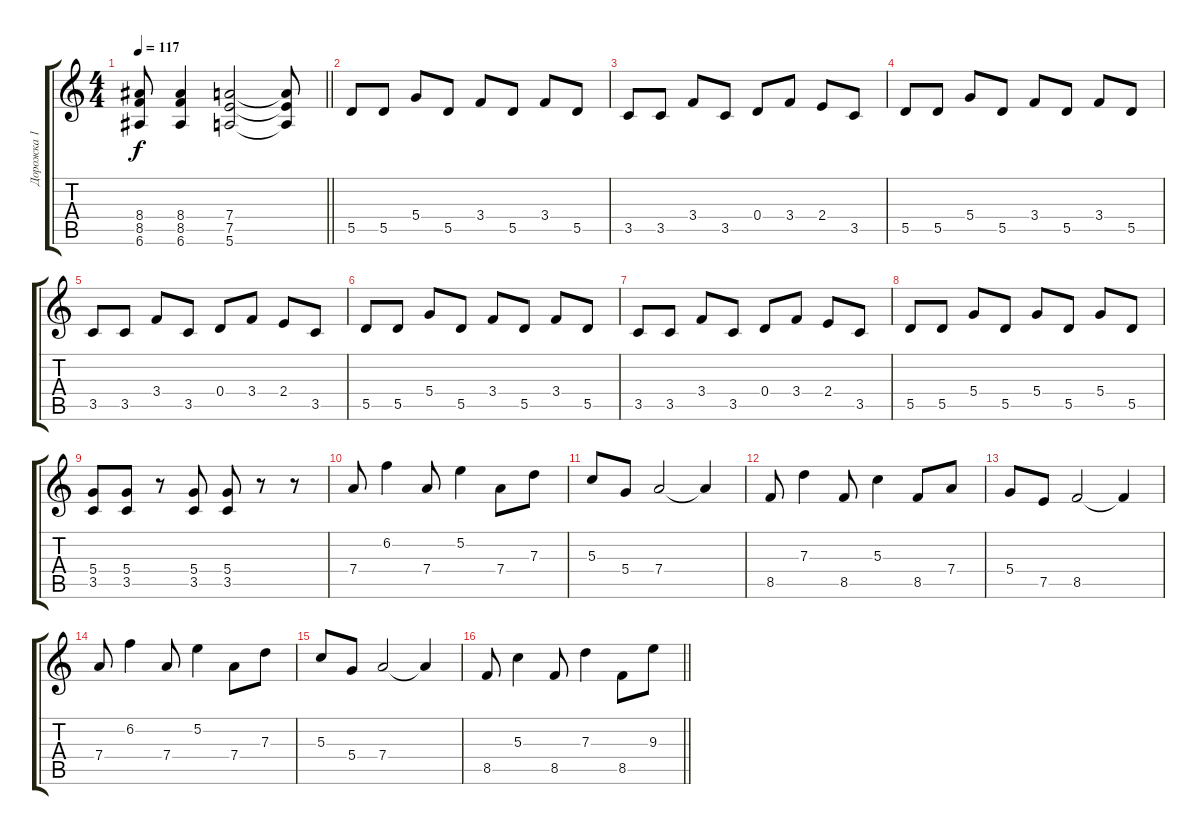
\track ("Дорожка 1" "Дорожка 1") {instrument acousticguitarsteel}
\staff {score tabs}
\tuning (E4 B3 G3 D3 A2 E2) {hide}
\ts (4 4)
\tempo 117
\clef g2
\barLineRight lightlight
\ks c
(8.4 8.5 6.6).8{dy f} (8.4 8.5 6.6).4 (7.4 7.5 5.6).2 (7.4{t} 7.5{t} 5.6{t}).8 |
5.5.8{volume 16 instrument overdrivenguitar} 5.5.8 5.4.8 5.5.8 3.4.8 5.5.8 3.4.8 5.5.8 |
3.5.8 3.5.8 3.4.8 3.5.8 0.4.8 3.4.8 2.4.8 3.5.8 |
5.5.8 5.5.8 5.4.8 5.5.8 3.4.8 5.5.8 3.4.8 5.5.8 |
3.5.8 3.5.8 3.4.8 3.5.8 0.4.8 3.4.8 2.4.8 3.5.8 |
5.5.8 5.5.8 5.4.8 5.5.8 3.4.8 5.5.8 3.4.8 5.5.8 |
3.5.8 3.5.8 3.4.8 3.5.8 0.4.8 3.4.8 2.4.8 3.5.8 |
5.5.8 5.5.8 5.4.8 5.5.8 5.4.8 5.5.8 5.4.8 5.5.8 |
(5.4 3.5).8 (5.4 3.5).8 r.8 (5.4 3.5).8 (5.4 3.5).8 r.8 r.8 |
7.4.8 6.2.4 7.4.8 5.2.4 7.4.8 7.3.8 |
5.3.8 5.4.8 7.4.2 7.4{t}.4 |
8.5.8 7.3.4 8.5.8 5.3.4 8.5.8 7.4.8 |
5.4.8 7.5.8 8.5.2 8.5{t}.4 |
7.4.8 6.2.4 7.4.8 5.2.4 7.4.8 7.3.8 |
5.3.8 5.4.8 7.4.2 7.4{t}.4 |
\barLineRight lightlight
8.5.8 5.3.4 8.5.8 7.3.4 8.5.8 9.3.8
